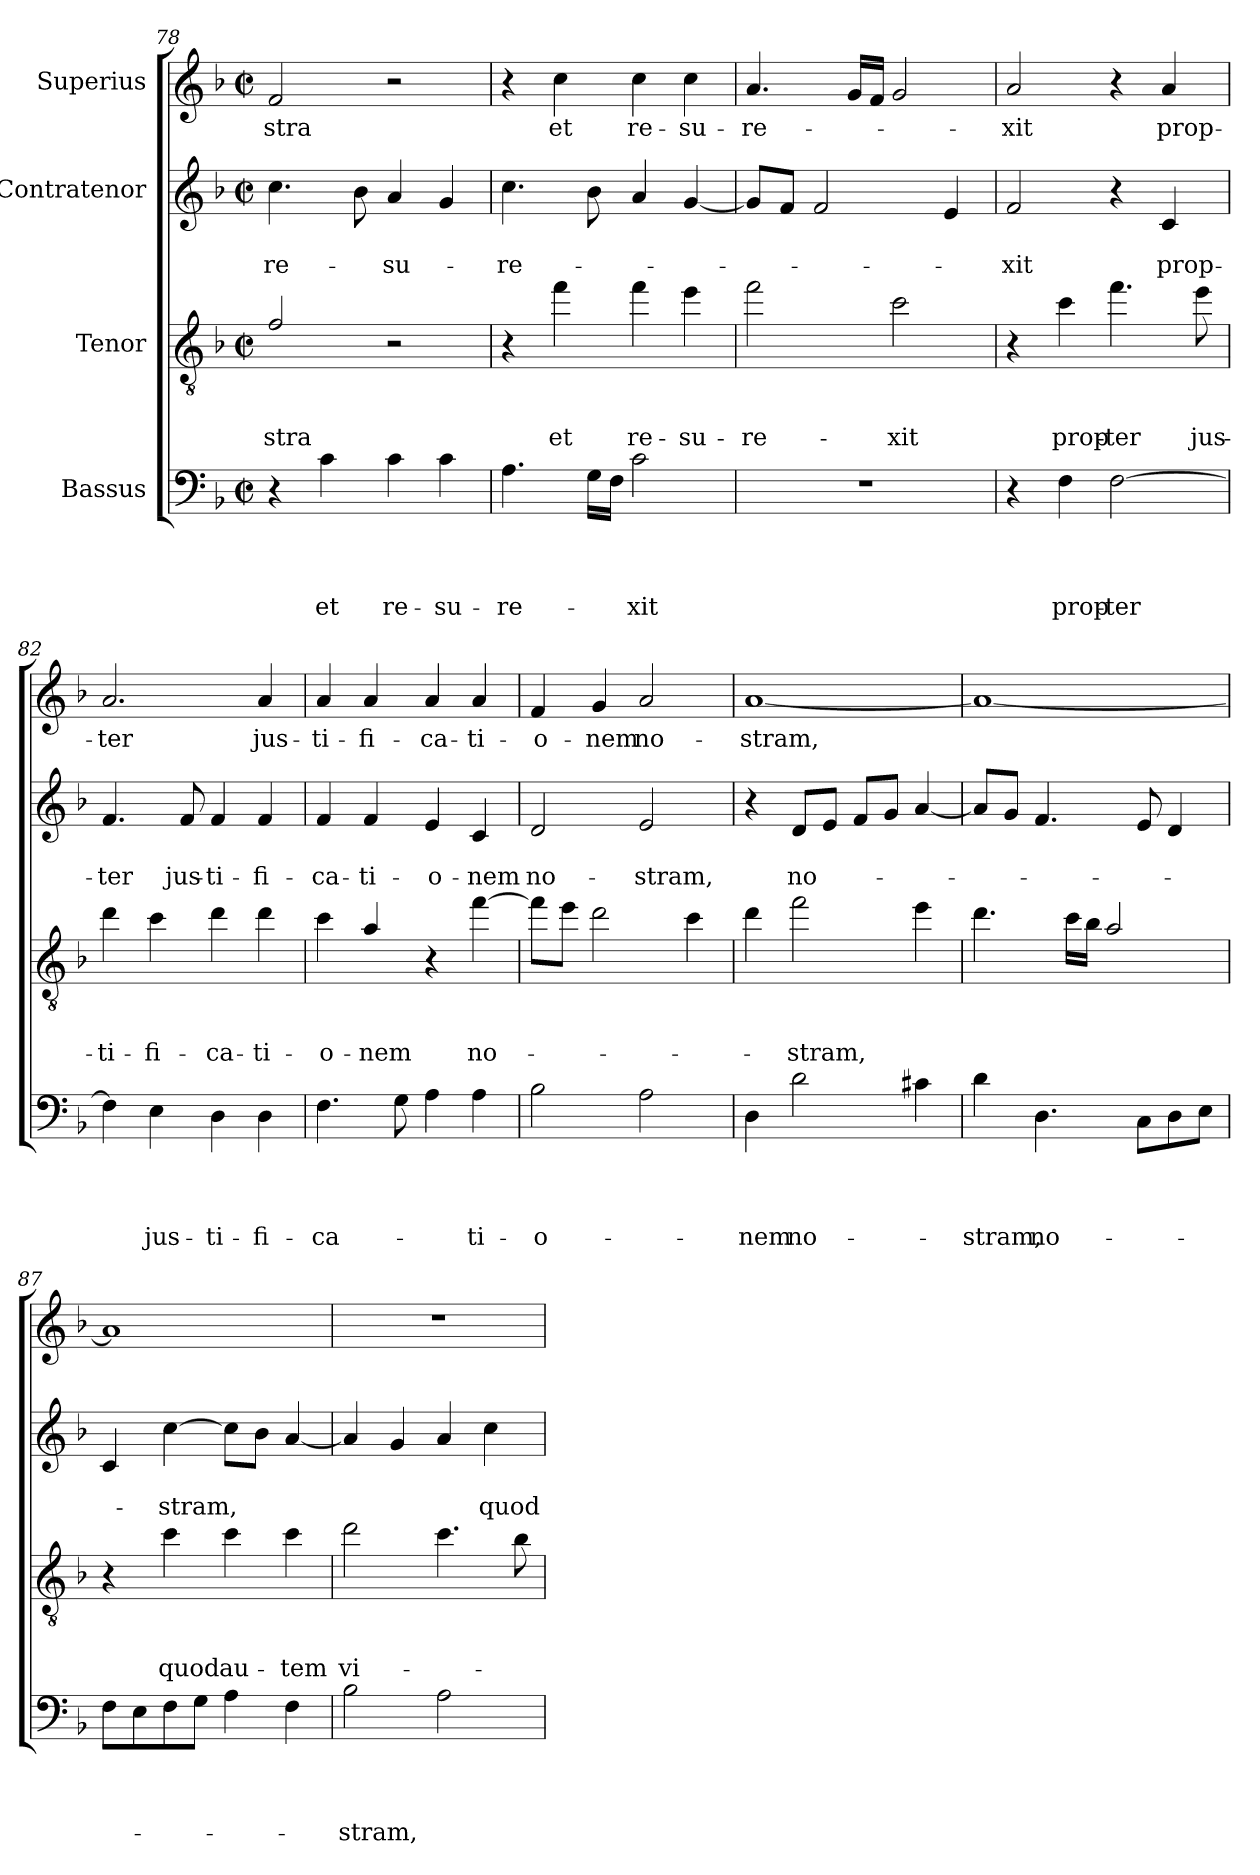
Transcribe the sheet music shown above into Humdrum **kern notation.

**kern	**text	**text	**text	**text	**kern	**text	**text	**text	**kern	**text	**text	**kern	**text
*part4	*part4	*part4	*part4	*part4	*part3	*part3	*part3	*part3	*part2	*part2	*part2	*part1	*part1
*staff4	*staff4	*staff4	*staff4	*staff4	*staff3	*staff3	*staff3	*staff3	*staff2	*staff2	*staff2	*staff1	*staff1
*I"Bassus	*	*	*	*	*I"Tenor	*	*	*	*I"Contratenor	*	*	*I"Superius	*
*clefF4	*	*	*	*	*clefGv2	*	*	*	*clefG2	*	*	*clefG2	*
*	*	*	*	*	*ITrd8c14	*	*	*	*	*	*	*	*
*k[b-]	*	*	*	*	*k[b-]	*	*	*	*k[b-]	*	*	*k[b-]	*
*F:	*	*	*	*	*F:	*	*	*	*F:	*	*	*F:	*
*M2/2	*	*	*	*	*M2/2	*	*	*	*M2/2	*	*	*M2/2	*
*met(c|)	*	*	*	*	*met(c|)	*	*	*	*met(c|)	*	*	*met(c|)	*
=78	=78	=78	=78	=78	=78	=78	=78	=78	=78	=78	=78	=78	=78
4r	.	.	.	.	2F/	.	.	-stra	4.cc\	.	re-	2f/	-stra
4c\	.	.	.	et	.	.	.	.	.	.	.	.	.
.	.	.	.	.	.	.	.	.	8b-\	.	.	.	.
4c\	.	.	.	re-	2r	.	.	.	4a/	.	-su-	2r	.
4c\	.	.	.	-su-	.	.	.	.	4g/	.	.	.	.
=79	=79	=79	=79	=79	=79	=79	=79	=79	=79	=79	=79	=79	=79
4.A\	.	.	.	-re-	4r	.	.	.	4.cc\	.	-re-	4r	.
.	.	.	.	.	4f\	.	.	et	.	.	.	4cc\	et
16G\LL	.	.	.	.	.	.	.	.	8b-\	.	.	.	.
16F\JJ	.	.	.	.	.	.	.	.	.	.	.	.	.
2c\	.	.	.	-xit	4f\	.	.	re-	4a/	.	.	4cc\	re-
.	.	.	.	.	4e\	.	.	-su-	[4g/	.	.	4cc\	-su-
=80	=80	=80	=80	=80	=80	=80	=80	=80	=80	=80	=80	=80	=80
1r	.	.	.	.	2f\	.	.	-re-	8g/L]	.	.	4.a/	-re-
.	.	.	.	.	.	.	.	.	8f/J	.	.	.	.
.	.	.	.	.	.	.	.	.	2f/	.	.	.	.
.	.	.	.	.	.	.	.	.	.	.	.	16g/LL	.
.	.	.	.	.	.	.	.	.	.	.	.	16f/JJ	.
.	.	.	.	.	2c\	.	.	-xit	.	.	.	2g/	.
.	.	.	.	.	.	.	.	.	4e/	.	.	.	.
!!LO:LB:g=z
=81	=81	=81	=81	=81	=81	=81	=81	=81	=81	=81	=81	=81	=81
4r	.	.	.	.	4r	.	.	.	2f/	.	-xit	2a/	-xit
4F\	.	.	.	prop-	4c\	.	.	prop-	.	.	.	.	.
[2F\	.	.	.	-ter	4.f\	.	.	-ter	4r	.	.	4r	.
.	.	.	.	.	.	.	.	.	4c/	.	prop-	4a/	prop-
.	.	.	.	.	8e\	.	.	jus-	.	.	.	.	.
=82	=82	=82	=82	=82	=82	=82	=82	=82	=82	=82	=82	=82	=82
4F\]	.	.	.	.	4d\	.	.	-ti-	4.f/	.	-ter	2.a/	-ter
4E\	.	.	.	jus-	4c\	.	.	-fi-	.	.	.	.	.
.	.	.	.	.	.	.	.	.	8f/	.	jus-	.	.
4D\	.	.	.	-ti-	4d\	.	.	-ca-	4f/	.	-ti-	.	.
4D\	.	.	.	-fi-	4d\	.	.	-ti-	4f/	.	-fi-	4a/	jus-
=83	=83	=83	=83	=83	=83	=83	=83	=83	=83	=83	=83	=83	=83
4.F\	.	.	.	-ca-	4c\	.	.	-o-	4f/	.	-ca-	4a/	-ti-
.	.	.	.	.	4A/	.	.	-nem	4f/	.	-ti-	4a/	-fi-
8G\	.	.	.	.	.	.	.	.	.	.	.	.	.
4A\	.	.	.	.	4r	.	.	.	4e/	.	-o-	4a/	-ca-
4A\	.	.	.	-ti-	[4f\	.	.	no-	4c/	.	-nem	4a/	-ti-
=84	=84	=84	=84	=84	=84	=84	=84	=84	=84	=84	=84	=84	=84
2B-\	.	.	.	-o-	8f\L]	.	.	.	2d/	.	no-	4f/	-o-
.	.	.	.	.	8e\J	.	.	.	.	.	.	.	.
.	.	.	.	.	2d\	.	.	.	.	.	.	4g/	-nem
2A\	.	.	.	.	.	.	.	.	2e/	.	-stram,	2a/	no-
.	.	.	.	.	4c\	.	.	.	.	.	.	.	.
=85	=85	=85	=85	=85	=85	=85	=85	=85	=85	=85	=85	=85	=85
4D\	.	.	.	-nem	4d\	.	.	.	4r	.	.	[1a	-stram,
2d\	.	.	.	no-	2f\	.	.	-stram,	8d/L	.	no-	.	.
.	.	.	.	.	.	.	.	.	8e/J	.	.	.	.
.	.	.	.	.	.	.	.	.	8f/L	.	.	.	.
.	.	.	.	.	.	.	.	.	8g/J	.	.	.	.
4c#X\	.	.	.	.	4e\	.	.	.	[4a/	.	.	.	.
!!LO:LB:g=z
=86	=86	=86	=86	=86	=86	=86	=86	=86	=86	=86	=86	=86	=86
4d\	.	.	.	-stram,	4.d\	.	.	.	8a/L]	.	.	1a_	.
.	.	.	.	.	.	.	.	.	8g/J	.	.	.	.
4.D\	.	.	.	no-	.	.	.	.	4.f/	.	.	.	.
.	.	.	.	.	16c\LL	.	.	.	.	.	.	.	.
.	.	.	.	.	16B-\JJ	.	.	.	.	.	.	.	.
.	.	.	.	.	2A/	.	.	.	.	.	.	.	.
8C\L	.	.	.	.	.	.	.	.	8e/	.	.	.	.
8D\	.	.	.	.	.	.	.	.	4d/	.	.	.	.
8E\J	.	.	.	.	.	.	.	.	.	.	.	.	.
=87	=87	=87	=87	=87	=87	=87	=87	=87	=87	=87	=87	=87	=87
8F\L	.	.	.	.	4r	.	.	.	4c/	.	.	1a]	.
8E\	.	.	.	.	.	.	.	.	.	.	.	.	.
8F\	.	.	.	.	4c\	.	.	quod	[4cc\	.	-stram,	.	.
8G\J	.	.	.	.	.	.	.	.	.	.	.	.	.
4A\	.	.	.	.	4c\	.	.	au-	8cc\L]	.	.	.	.
.	.	.	.	.	.	.	.	.	8b-\J	.	.	.	.
4F\	.	.	.	.	4c\	.	.	-tem	[4a/	.	.	.	.
=88	=88	=88	=88	=88	=88	=88	=88	=88	=88	=88	=88	=88	=88
2B-\	.	.	.	-stram,	2d\	.	.	vi-	4a/]	.	.	1r	.
.	.	.	.	.	.	.	.	.	4g/	.	.	.	.
2A\	.	.	.	.	4.c\	.	.	.	4a/	.	.	.	.
.	.	.	.	.	.	.	.	.	4cc\	.	quod	.	.
.	.	.	.	.	8B-\	.	.	.	.	.	.	.	.
=	=	=	=	=	=	=	=	=	=	=	=	=	=
*-	*-	*-	*-	*-	*-	*-	*-	*-	*-	*-	*-	*-	*-
